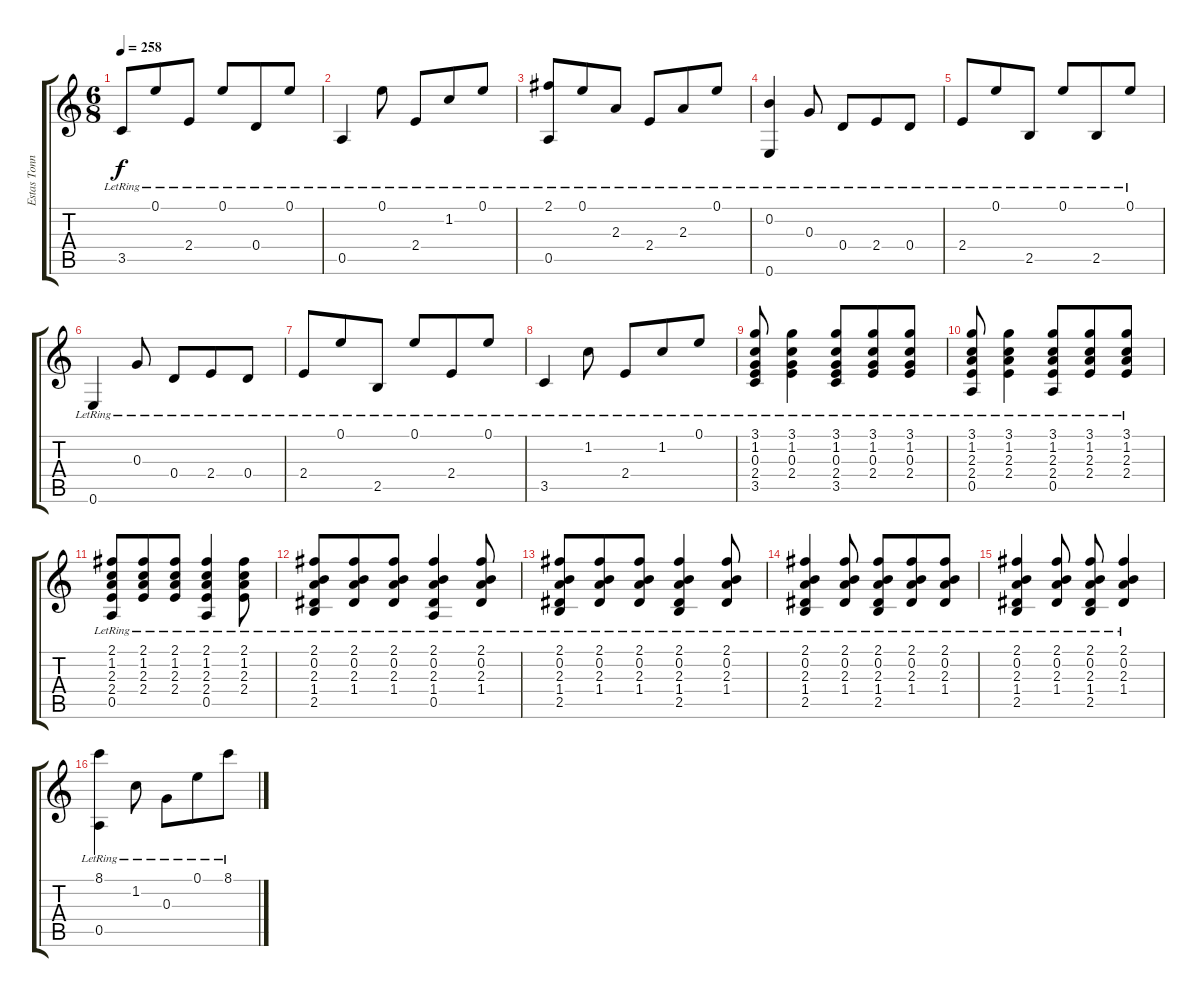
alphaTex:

\track ("Estas Tonne" "Estas Tonn") {instrument acousticguitarnylon}
\staff {score tabs}
\tuning (E4 B3 G3 D3 A2 E2) {hide}
\ts (6 8)
\tempo 258
\clef g2
\ks c
3.5{lr}.8{dy f} 0.1{lr}.8 2.4{lr}.8 0.1{lr}.8 0.4{lr}.8 0.1{lr}.8 |
0.5{lr}.4 0.1{lr}.8 2.4{lr}.8 1.2{lr}.8 0.1{lr}.8 |
(2.1{lr} 0.5{lr}).8 0.1{lr}.8 2.3{lr}.8 2.4{lr}.8 2.3{lr}.8 0.1{lr}.8 |
(0.2{lr} 0.6{lr}).4 0.3{lr}.8 0.4{lr}.8 2.4{lr}.8 0.4{lr}.8 |
2.4{lr}.8 0.1{lr}.8 2.5{lr}.8 0.1{lr}.8 2.5{lr}.8 0.1{lr}.8 |
0.6{lr}.4 0.3{lr}.8 0.4{lr}.8 2.4{lr}.8 0.4{lr}.8 |
2.4{lr}.8 0.1{lr}.8 2.5{lr}.8 0.1{lr}.8 2.4{lr}.8 0.1{lr}.8 |
3.5{lr}.4 1.2{lr}.8 2.4{lr}.8 1.2{lr}.8 0.1{lr}.8 |
(3.1{lr} 1.2{lr} 0.3{lr} 2.4{lr} 3.5{lr}).8 (3.1{lr} 1.2{lr} 0.3{lr} 2.4{lr}).4 (3.1{lr} 1.2{lr} 0.3{lr} 2.4{lr} 3.5{lr}).8 (3.1{lr} 1.2{lr} 0.3{lr} 2.4{lr}).8 (3.1{lr} 1.2{lr} 0.3{lr} 2.4{lr}).8 |
(3.1{lr} 1.2{lr} 2.3{lr} 2.4{lr} 0.5{lr}).8 (3.1{lr} 1.2{lr} 2.3{lr} 2.4{lr}).4 (3.1{lr} 1.2{lr} 2.3{lr} 2.4{lr} 0.5{lr}).8 (3.1{lr} 1.2{lr} 2.3{lr} 2.4{lr}).8 (3.1{lr} 1.2{lr} 2.3{lr} 2.4{lr}).8 |
(2.1{lr} 1.2{lr} 2.3{lr} 2.4{lr} 0.5{lr}).8 (2.1{lr} 1.2{lr} 2.3{lr} 2.4{lr}).8 (2.1{lr} 1.2{lr} 2.3{lr} 2.4{lr}).8 (2.1{lr} 1.2{lr} 2.3{lr} 2.4{lr} 0.5{lr}).4 (2.1{lr} 1.2{lr} 2.3{lr} 2.4{lr}).8 |
(2.1{lr} 0.2{lr} 2.3{lr} 1.4{lr} 2.5{lr}).8 (2.1{lr} 0.2{lr} 2.3{lr} 1.4{lr}).8 (2.1{lr} 0.2{lr} 2.3{lr} 1.4{lr}).8 (2.1{lr} 0.2{lr} 2.3{lr} 1.4{lr} 0.5{lr}).4 (2.1{lr} 0.2{lr} 2.3{lr} 1.4{lr}).8 |
(2.1{lr} 0.2{lr} 2.3{lr} 1.4{lr} 2.5{lr}).8 (2.1{lr} 0.2{lr} 2.3{lr} 1.4{lr}).8 (2.1{lr} 0.2{lr} 2.3{lr} 1.4{lr}).8 (2.1{lr} 0.2{lr} 2.3{lr} 1.4{lr} 2.5{lr}).4 (2.1{lr} 0.2{lr} 2.3{lr} 1.4{lr}).8 |
(2.1{lr} 0.2{lr} 2.3{lr} 1.4{lr} 2.5{lr}).4 (2.1{lr} 0.2{lr} 2.3{lr} 1.4{lr}).8 (2.1{lr} 0.2{lr} 2.3{lr} 1.4{lr} 2.5{lr}).8 (2.1{lr} 0.2{lr} 2.3{lr} 1.4{lr}).8 (2.1{lr} 0.2{lr} 2.3{lr} 1.4{lr}).8 |
(2.1{lr} 0.2{lr} 2.3{lr} 1.4{lr} 2.5{lr}).4 (2.1{lr} 0.2{lr} 2.3{lr} 1.4{lr}).8 (2.1{lr} 0.2{lr} 2.3{lr} 1.4{lr} 2.5{lr}).8 (2.1{lr} 0.2{lr} 2.3{lr} 1.4{lr}).4 |
(8.1{lr} 0.5{lr}).4 1.2{lr}.8 0.3{lr}.8 0.1{lr}.8 8.1{lr}.8
